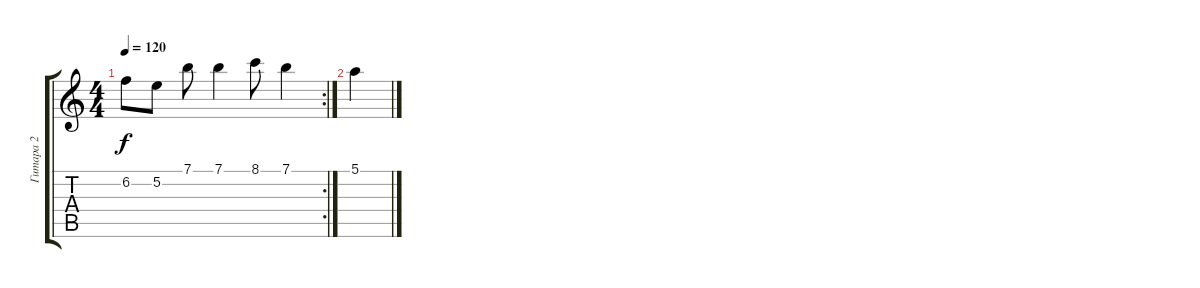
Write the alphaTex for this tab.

\track ("Гитара 2" "Гитара 2") {instrument acousticguitarsteel}
\staff {score tabs}
\tuning (E4 B3 G3 D3 A2 E2) {hide}
\rc 2
\ts (4 4)
\tempo 120
\clef g2
\ks c
6.2.8{dy f} 5.2.8 7.1.8 7.1.4 8.1.8 7.1.4 |
5.1.4
